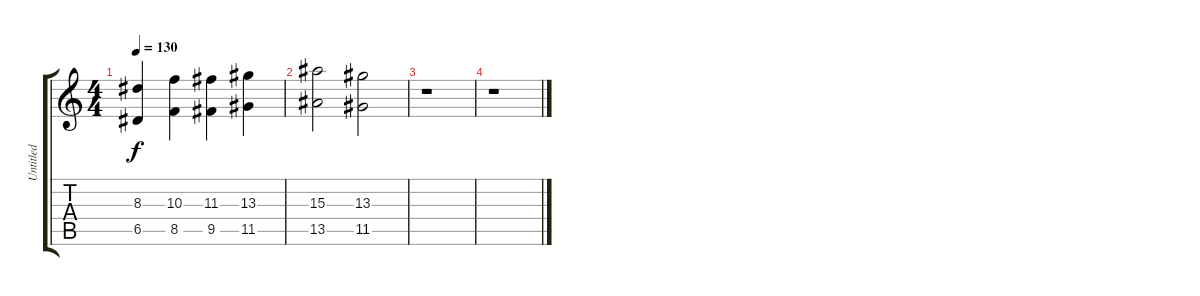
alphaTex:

\track ("Untitled" "Untitled") {instrument acousticguitarnylon}
\staff {score tabs}
\tuning (E4 B3 G3 D3 A2 E2) {hide}
\ts (4 4)
\tempo 130
\clef g2
\ks c
(8.3 6.5).4{dy f} (10.3 8.5).4 (11.3 9.5).4 (13.3 11.5).4 |
(15.3 13.5).2 (13.3 11.5).2 |
r.1 |
r.1
